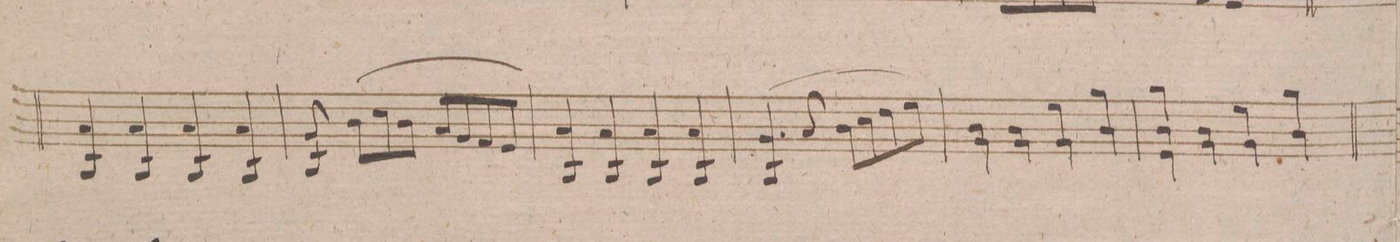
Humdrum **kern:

**kern	**dynam
*I"Violino 2do	*
*clefG2	*
*k[f#c#g#d#]	*
*met(c)	*
*M4/4	*
4a/ 4B/	.
4a/ 4B/	.
4a/ 4B/	.
4a/ 4B/	.
=304	=304
8g#/ 8B/	.
(>8b\L	.
8cc#\	.
8b\J	.
8a/L	.
8g#/	.
8f#/	.
8e/J)	.
=305	=305
4a/ 4B/	.
4a/ 4B/	.
4a/ 4B/	.
4a/ 4B/	.
=306	=306
(>4.g#/ 4.B/	.
8a/	.
8b\L	.
8cc#\	.
8dd#\	.
8ee\J)	.
=307	=307
4b\ 4g#\	.
4b\ 4g#\	.
4ee\ 4g#\	.
4gg#\ 4b\	.
=308	=308
4gg#\ 4b\ 4e\	.
4b\ 4g#\	.
4ee\ 4g#\	.
4gg#\ 4b\	.
=309	=309
*-	*-
